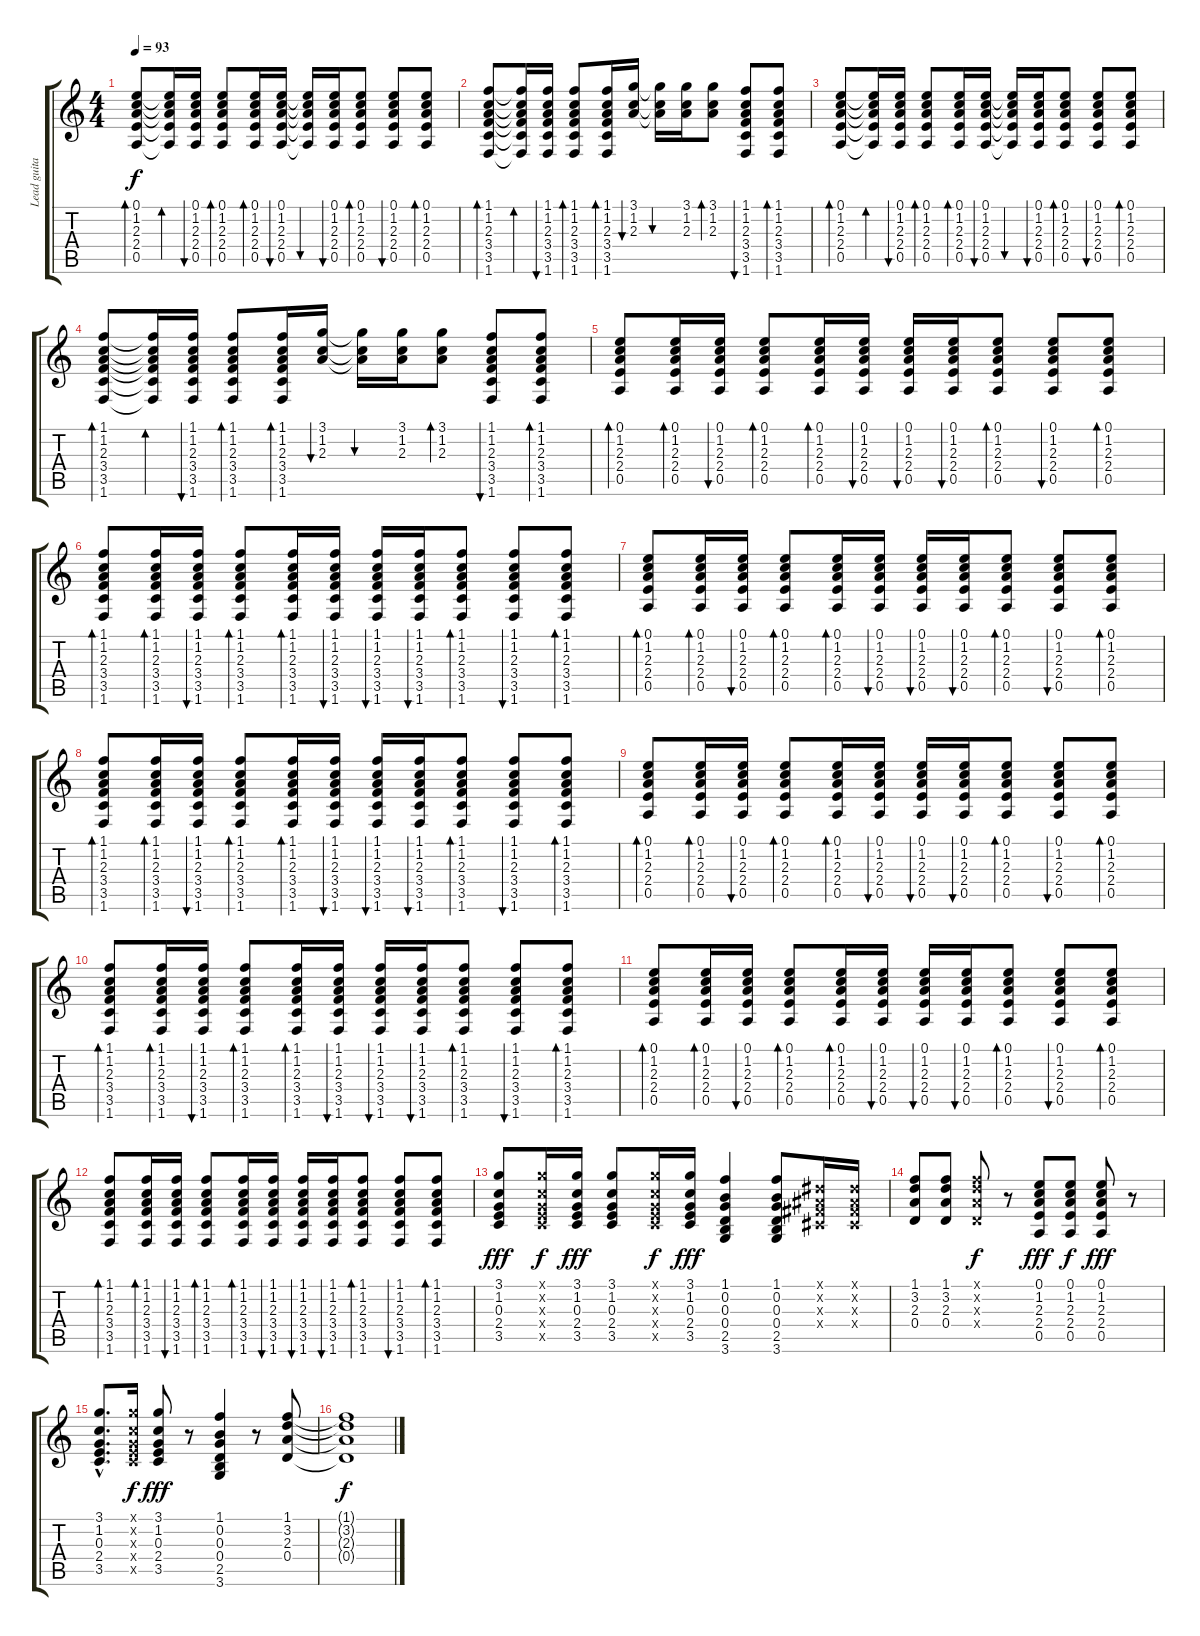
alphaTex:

\track ("Lead guitar" "Lead guita") {instrument electricguitarclean}
\staff {score tabs}
\tuning (E4 B3 G3 D3 A2 E2) {hide}
\ts (4 4)
\tempo 93
\clef g2
\ks c
(0.1 1.2 2.3 2.4 0.5).8{bd 60 dy f} (0.1{t} 1.2{t} 2.3{t} 2.4{t} 0.5{t}).16{bd 60} (0.1 1.2 2.3 2.4 0.5).16{bu 60} (0.1 1.2 2.3 2.4 0.5).8{bd 30} (0.1 1.2 2.3 2.4 0.5).16{bd 30} (0.1 1.2 2.3 2.4 0.5).16{bu 30} (0.1{t} 1.2{t} 2.3{t} 2.4{t} 0.5{t}).16{bu 60} (0.1 1.2 2.3 2.4 0.5).16{bu 60} (0.1 1.2 2.3 2.4 0.5).8{bd 30} (0.1 1.2 2.3 2.4 0.5).8{bu 30} (0.1 1.2 2.3 2.4 0.5).8{bd 30} |
(1.1 1.2 2.3 3.4 3.5 1.6).8{bd 30} (1.1{t} 1.2{t} 2.3{t} 3.4{t} 3.5{t} 1.6{t}).16{bd 30} (1.1 1.2 2.3 3.4 3.5 1.6).16{bu 30} (1.1 1.2 2.3 3.4 3.5 1.6).8{bd 30} (1.1 1.2 2.3 3.4 3.5 1.6).16{bd 30} (3.1 1.2 2.3).16{bu 30} (3.1{t} 1.2{t} 2.3{t}).16{bu 30} (3.1 1.2 2.3).16 (3.1 1.2 2.3).8{bd 30} (1.1 1.2 2.3 3.4 3.5 1.6).8{bu 30} (1.1 1.2 2.3 3.4 3.5 1.6).8{bd 30} |
(0.1 1.2 2.3 2.4 0.5).8{bd 60} (0.1{t} 1.2{t} 2.3{t} 2.4{t} 0.5{t}).16{bd 60} (0.1 1.2 2.3 2.4 0.5).16{bu 60} (0.1 1.2 2.3 2.4 0.5).8{bd 30} (0.1 1.2 2.3 2.4 0.5).16{bd 30} (0.1 1.2 2.3 2.4 0.5).16{bu 30} (0.1{t} 1.2{t} 2.3{t} 2.4{t} 0.5{t}).16{bu 60} (0.1 1.2 2.3 2.4 0.5).16{bu 60} (0.1 1.2 2.3 2.4 0.5).8{bd 30} (0.1 1.2 2.3 2.4 0.5).8{bu 30} (0.1 1.2 2.3 2.4 0.5).8{bd 30} |
(1.1 1.2 2.3 3.4 3.5 1.6).8{bd 30} (1.1{t} 1.2{t} 2.3{t} 3.4{t} 3.5{t} 1.6{t}).16{bd 30} (1.1 1.2 2.3 3.4 3.5 1.6).16{bu 30} (1.1 1.2 2.3 3.4 3.5 1.6).8{bd 30} (1.1 1.2 2.3 3.4 3.5 1.6).16{bd 30} (3.1 1.2 2.3).16{bu 30} (3.1{t} 1.2{t} 2.3{t}).16{bu 30} (3.1 1.2 2.3).16 (3.1 1.2 2.3).8{bd 30} (1.1 1.2 2.3 3.4 3.5 1.6).8{bu 30} (1.1 1.2 2.3 3.4 3.5 1.6).8{bd 30} |
(0.1 1.2 2.3 2.4 0.5).8{bd 60} (0.1 1.2 2.3 2.4 0.5).16{bd 60} (0.1 1.2 2.3 2.4 0.5).16{bu 60} (0.1 1.2 2.3 2.4 0.5).8{bd 30} (0.1 1.2 2.3 2.4 0.5).16{bd 30} (0.1 1.2 2.3 2.4 0.5).16{bu 30} (0.1 1.2 2.3 2.4 0.5).16{bu 60} (0.1 1.2 2.3 2.4 0.5).16{bu 60} (0.1 1.2 2.3 2.4 0.5).8{bd 30} (0.1 1.2 2.3 2.4 0.5).8{bu 30} (0.1 1.2 2.3 2.4 0.5).8{bd 30} |
(1.1 1.2 2.3 3.4 3.5 1.6).8{bd 30} (1.1 1.2 2.3 3.4 3.5 1.6).16{bd 30} (1.1 1.2 2.3 3.4 3.5 1.6).16{bu 30} (1.1 1.2 2.3 3.4 3.5 1.6).8{bd 30} (1.1 1.2 2.3 3.4 3.5 1.6).16{bd 30} (1.1 1.2 2.3 3.4 3.5 1.6).16{bu 30} (1.1 1.2 2.3 3.4 3.5 1.6).16{bu 30} (1.1 1.2 2.3 3.4 3.5 1.6).16{bu 30} (1.1 1.2 2.3 3.4 3.5 1.6).8{bd 30} (1.1 1.2 2.3 3.4 3.5 1.6).8{bu 30} (1.1 1.2 2.3 3.4 3.5 1.6).8{bd 30} |
(0.1 1.2 2.3 2.4 0.5).8{bd 60} (0.1 1.2 2.3 2.4 0.5).16{bd 60} (0.1 1.2 2.3 2.4 0.5).16{bu 60} (0.1 1.2 2.3 2.4 0.5).8{bd 30} (0.1 1.2 2.3 2.4 0.5).16{bd 30} (0.1 1.2 2.3 2.4 0.5).16{bu 30} (0.1 1.2 2.3 2.4 0.5).16{bu 60} (0.1 1.2 2.3 2.4 0.5).16{bu 60} (0.1 1.2 2.3 2.4 0.5).8{bd 30} (0.1 1.2 2.3 2.4 0.5).8{bu 30} (0.1 1.2 2.3 2.4 0.5).8{bd 30} |
(1.1 1.2 2.3 3.4 3.5 1.6).8{bd 30} (1.1 1.2 2.3 3.4 3.5 1.6).16{bd 30} (1.1 1.2 2.3 3.4 3.5 1.6).16{bu 30} (1.1 1.2 2.3 3.4 3.5 1.6).8{bd 30} (1.1 1.2 2.3 3.4 3.5 1.6).16{bd 30} (1.1 1.2 2.3 3.4 3.5 1.6).16{bu 30} (1.1 1.2 2.3 3.4 3.5 1.6).16{bu 30} (1.1 1.2 2.3 3.4 3.5 1.6).16{bu 30} (1.1 1.2 2.3 3.4 3.5 1.6).8{bd 30} (1.1 1.2 2.3 3.4 3.5 1.6).8{bu 30} (1.1 1.2 2.3 3.4 3.5 1.6).8{bd 30} |
(0.1 1.2 2.3 2.4 0.5).8{bd 60} (0.1 1.2 2.3 2.4 0.5).16{bd 60} (0.1 1.2 2.3 2.4 0.5).16{bu 60} (0.1 1.2 2.3 2.4 0.5).8{bd 30} (0.1 1.2 2.3 2.4 0.5).16{bd 30} (0.1 1.2 2.3 2.4 0.5).16{bu 30} (0.1 1.2 2.3 2.4 0.5).16{bu 60} (0.1 1.2 2.3 2.4 0.5).16{bu 60} (0.1 1.2 2.3 2.4 0.5).8{bd 30} (0.1 1.2 2.3 2.4 0.5).8{bu 30} (0.1 1.2 2.3 2.4 0.5).8{bd 30} |
(1.1 1.2 2.3 3.4 3.5 1.6).8{bd 30} (1.1 1.2 2.3 3.4 3.5 1.6).16{bd 30} (1.1 1.2 2.3 3.4 3.5 1.6).16{bu 30} (1.1 1.2 2.3 3.4 3.5 1.6).8{bd 30} (1.1 1.2 2.3 3.4 3.5 1.6).16{bd 30} (1.1 1.2 2.3 3.4 3.5 1.6).16{bu 30} (1.1 1.2 2.3 3.4 3.5 1.6).16{bu 30} (1.1 1.2 2.3 3.4 3.5 1.6).16{bu 30} (1.1 1.2 2.3 3.4 3.5 1.6).8{bd 30} (1.1 1.2 2.3 3.4 3.5 1.6).8{bu 30} (1.1 1.2 2.3 3.4 3.5 1.6).8{bd 30} |
(0.1 1.2 2.3 2.4 0.5).8{bd 60} (0.1 1.2 2.3 2.4 0.5).16{bd 60} (0.1 1.2 2.3 2.4 0.5).16{bu 60} (0.1 1.2 2.3 2.4 0.5).8{bd 30} (0.1 1.2 2.3 2.4 0.5).16{bd 30} (0.1 1.2 2.3 2.4 0.5).16{bu 30} (0.1 1.2 2.3 2.4 0.5).16{bu 60} (0.1 1.2 2.3 2.4 0.5).16{bu 60} (0.1 1.2 2.3 2.4 0.5).8{bd 30} (0.1 1.2 2.3 2.4 0.5).8{bu 30} (0.1 1.2 2.3 2.4 0.5).8{bd 30} |
(1.1 1.2 2.3 3.4 3.5 1.6).8{bd 30} (1.1 1.2 2.3 3.4 3.5 1.6).16{bd 30} (1.1 1.2 2.3 3.4 3.5 1.6).16{bu 30} (1.1 1.2 2.3 3.4 3.5 1.6).8{bd 30} (1.1 1.2 2.3 3.4 3.5 1.6).16{bd 30} (1.1 1.2 2.3 3.4 3.5 1.6).16{bu 30} (1.1 1.2 2.3 3.4 3.5 1.6).16{bu 30} (1.1 1.2 2.3 3.4 3.5 1.6).16{bu 30} (1.1 1.2 2.3 3.4 3.5 1.6).8{bd 30} (1.1 1.2 2.3 3.4 3.5 1.6).8{bu 30} (1.1 1.2 2.3 3.4 3.5 1.6).8{bd 30} |
(3.1 1.2 0.3 2.4 3.5).8{dy fff} (3.1{x} 1.2{x} 0.3{x} 2.4{x} 3.5{x}).16{dy f} (3.1 1.2 0.3 2.4 3.5).16{dy fff} (3.1 1.2 0.3 2.4 3.5).8 (3.1{x} 1.2{x} 0.3{x} 2.4{x} 3.5{x}).16{dy f} (3.1 1.2 0.3 2.4 3.5).16{dy fff} (1.1 0.2 0.3 0.4 2.5 3.6).4 (1.1 0.2 0.3 0.4 2.5 3.6).8 (-1.1{x} -1.2{x} -1.3{x} -1.4{x}).16 (-1.1{x} -1.2{x} -1.3{x} -1.4{x}).16 |
(1.1 3.2 2.3 0.4).8 (1.1 3.2 2.3 0.4).8 (1.1{x} 3.2{x} 2.3{x} 0.4{x}).8{dy f} r.8 (0.1 1.2 2.3 2.4 0.5).8{dy fff} (0.1 1.2 2.3 2.4 0.5).8{dy f} (0.1 1.2 2.3 2.4 0.5).8{dy fff} r.8 |
(3.1{hac} 1.2{hac} 0.3{hac} 2.4{hac} 3.5{hac}).8{d} (3.1{x} 1.2{x} 0.3{x} 2.4{x} 3.5{x}).16{dy f} (3.1 1.2 0.3 2.4 3.5).8{dy fff} r.8 (1.1 0.2 0.3 0.4 2.5 3.6).4 r.8 (1.1 3.2 2.3 0.4).8 |
(1.1{t} 3.2{t} 2.3{t} 0.4{t}).1{dy f}
